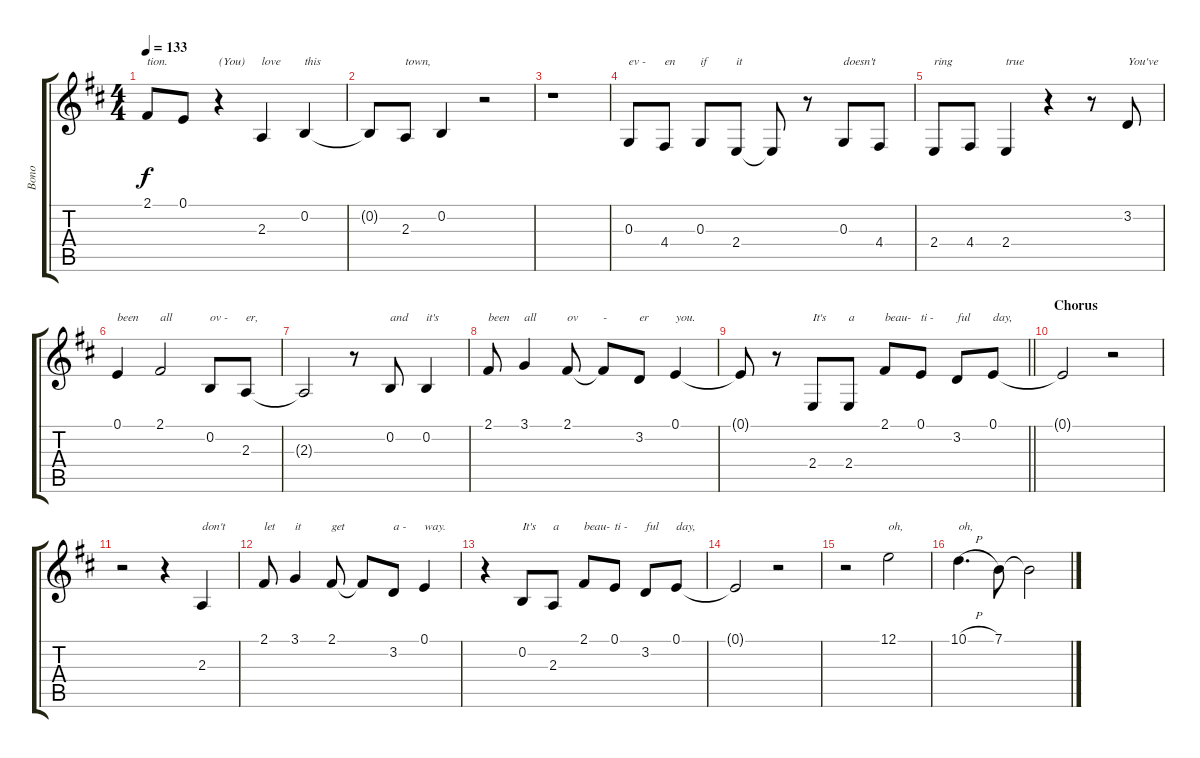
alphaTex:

\track ("Bono" "Bono") {instrument pad5bowed}
\staff {score tabs}
\tuning (E4 B3 G3 D3 A2 E2) {hide}
\ts (4 4)
\tempo 133
\clef g2
\ks d
2.1{t}.8{txt "tion." dy f} 0.1.8 r.4{txt "(You)"} 2.3.4{txt "love"} 0.2.4{txt "this"} |
0.2{t}.8 2.3.8{txt "town,"} 0.2.4 r.2 |
r.1 |
0.3.8{txt "ev -"} 4.4.8{txt "en"} 0.3.8{txt "if"} 2.4.8{txt "it"} 2.4{t}.8 r.8 0.3.8{txt "doesn't"} 4.4.8 |
2.4.8{txt "ring"} 4.4.8 2.4.4{txt "true"} r.4 r.8 3.2.8{txt "You've"} |
0.1.4{txt "been"} 2.1.2{txt "all"} 0.2.8{txt "ov -"} 2.3.8{txt "er,"} |
2.3{t}.2 r.8 0.2.8{txt "and"} 0.2.4{txt "it's"} |
2.1.8{txt "been"} 3.1.4{txt "all"} 2.1.8{txt "ov "} 2.1{t}.8{txt "-"} 3.2.8{txt "er"} 0.1.4{txt "you."} |
\barLineRight lightlight
0.1{t}.8 r.8 2.4.8{txt "It's"} 2.4.8{txt "a"} 2.1.8{txt "beau- "} 0.1.8{txt "ti -"} 3.2.8{txt "ful"} 0.1.8{txt "day,"} |
\section ("" "Chorus")
0.1{t}.2 r.2 |
r.2 r.4 2.3.4{txt "don't"} |
2.1.8{txt "let"} 3.1.4{txt "it"} 2.1.8{txt "get"} 2.1{t}.8 3.2.8{txt "a -"} 0.1.4{txt "way."} |
r.4 0.2.8{txt "It's"} 2.3.8{txt "a"} 2.1.8{txt "beau-"} 0.1.8{txt "ti -"} 3.2.8{txt "ful "} 0.1.8{txt "day,"} |
0.1{t}.2 r.2 |
r.2 12.1.2{txt "oh,"} |
10.1{h}.4{d txt "oh,"} 7.1.8 7.1{t}.2
